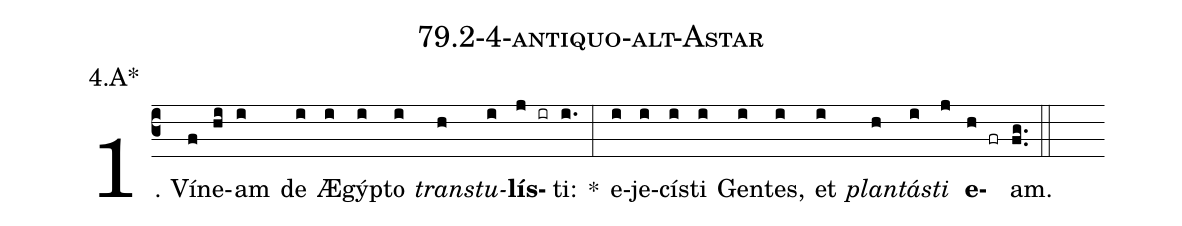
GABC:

name: 79.2-4-antiquo-alt-Astar;
annotation: 4.A*;
%%
(c3)1. Ví(f)ne(hi)am(i) de(i) Æ(i)gýp(i)to(i) <i>trans</i>(h)<i>tu</i>(i)<b>lís</b>(j ir)ti:(i.) *(:) e(i)je(i)cís(i)ti(i) Gen(i)tes,(i) et(i) <i>plan</i>(h)<i>tás</i>(i)<i>ti</i>(j) <b>e</b>(h fr)am.(fg..) (::)


%E(i) u(h) o(i) u(j) a(h) e.(fg..) (::)
